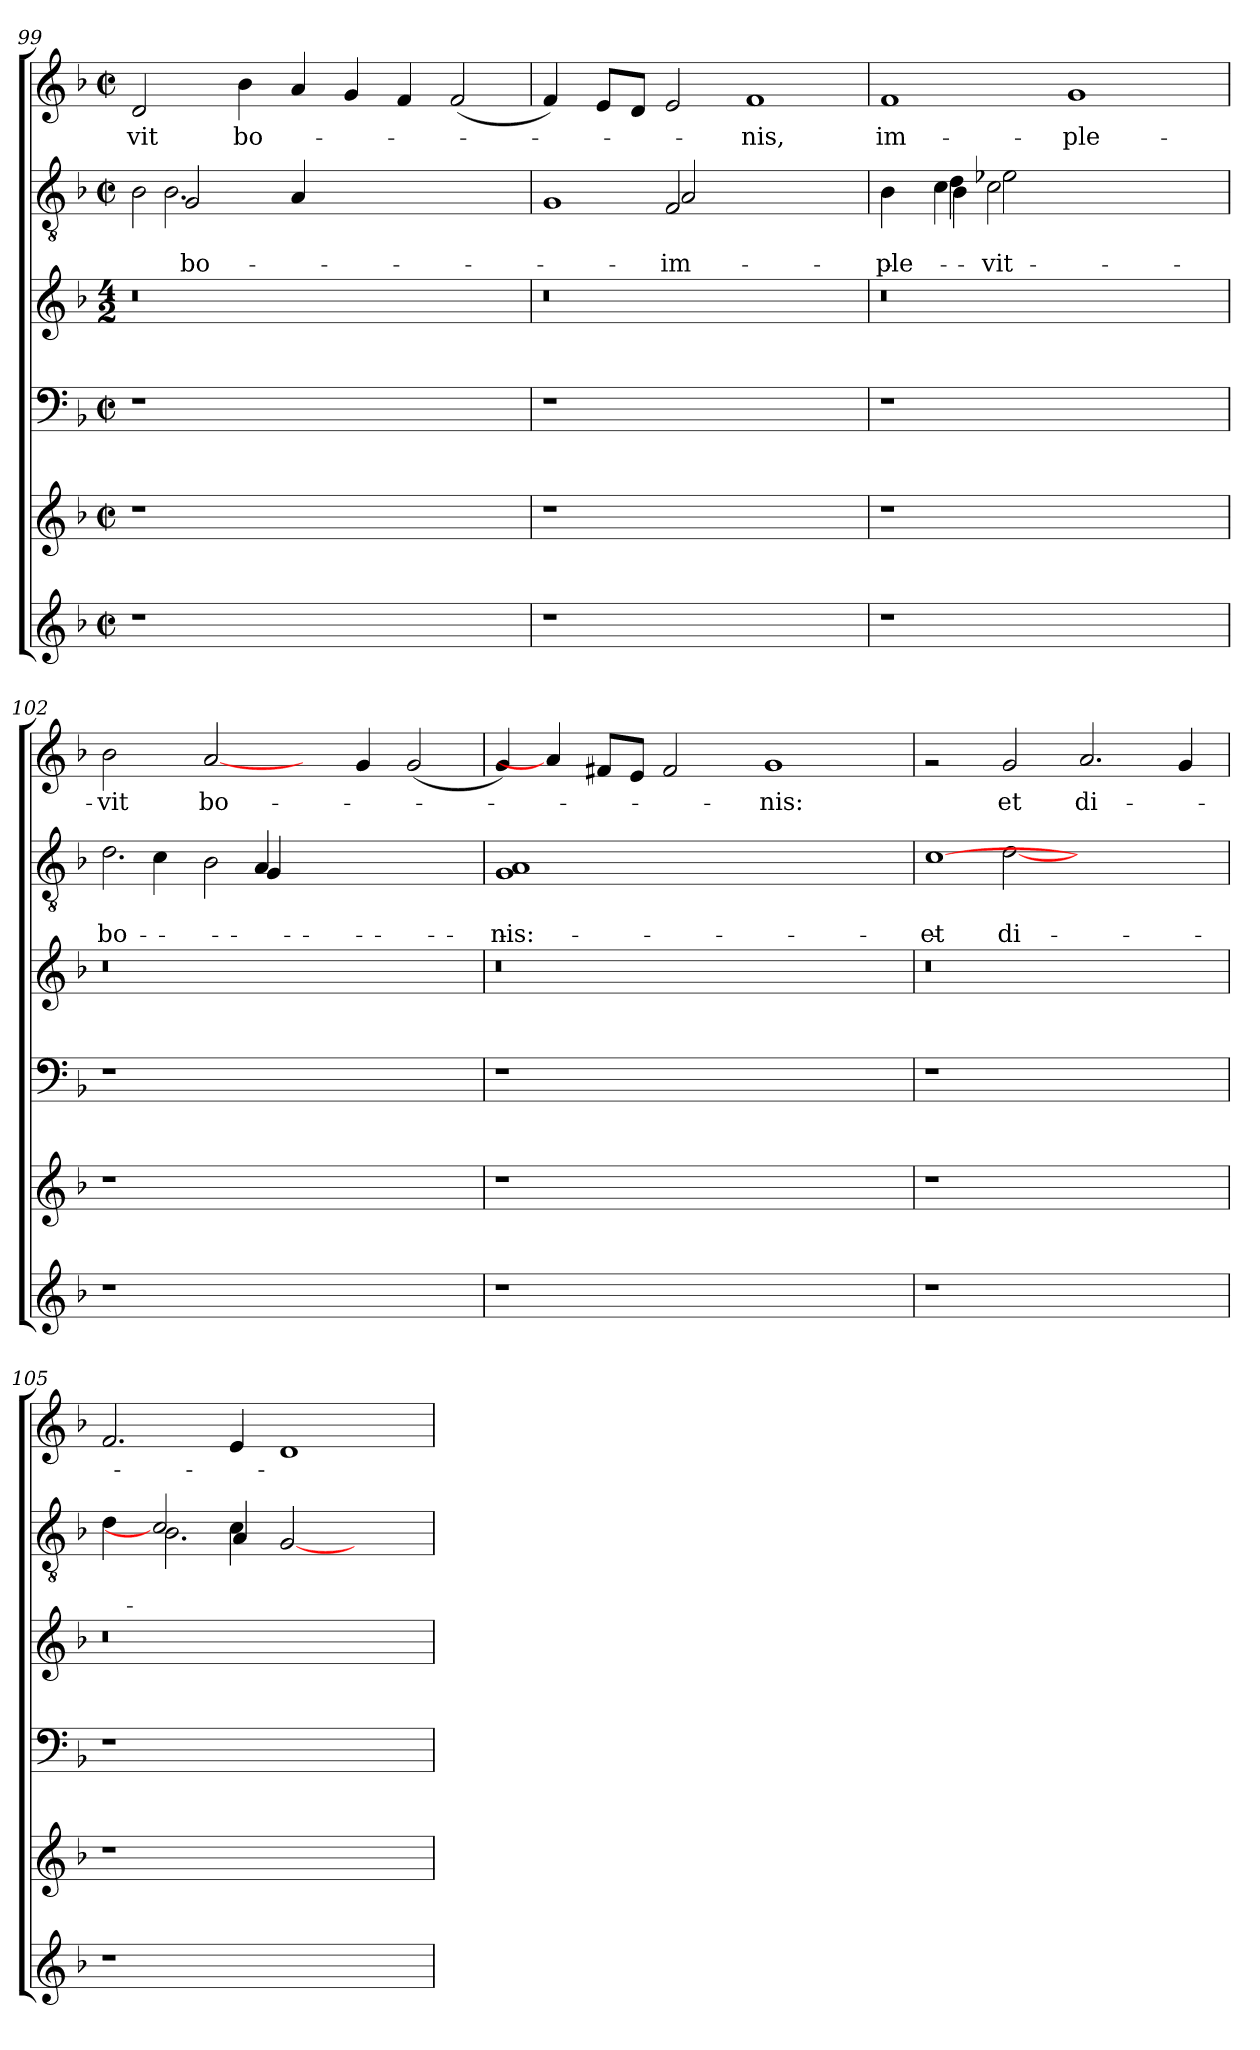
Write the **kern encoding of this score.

**kern	**kern	**kern	**kern	**kern	**text	**text	**kern	**text
*part6	*part5	*part4	*part3	*part2	*part2	*part2	*part1	*part1
*staff6	*staff5	*staff4	*staff3	*staff2	*staff2	*staff2	*staff1	*staff1
*clefG2	*clefG2	*clefF4	*clefG2	*clefGv2	*	*	*clefG2	*
*k[b-]	*k[b-]	*k[b-]	*k[b-]	*k[b-]	*	*	*k[b-]	*
*F:	*F:	*F:	*F:	*F:	*	*	*F:	*
*M2/2	*M2/2	*M2/2	*M4/2	*M2/2	*	*	*M2/2	*
*met(c|)	*met(c|)	*met(c|)	*	*met(c|)	*	*	*met(c|)	*
=99	=99	=99	=99	=99	=99	=99	=99	=99
*	*	*	*	*^	*	*	*	*
*	*	*	*	*	*^	*	*	*	*
!	!	!	!	!	!	!	!	!	!	!LO:LY:b
1r	1r	1r	0r	2B-\	4ryy	4ryy	.	.	2d/	-vit
!	!	!	!	!	!	!	!	!LO:LY:b	!	!
!	!	!	!	!	!	!	!	!LO:LY:b	!	!
.	.	.	.	.	2G/	2.B-\	.	bo-	.	.
!	!	!	!	!	!	!	!	!	!	!LO:LY:b
.	.	.	.	1ryy	.	.	.	.	4b-\	bo-
.	.	.	.	.	4A/	.	.	.	4a/	.
1ryy	1ryy	1ryy	.	.	1ryy	1ryy	.	.	4g/	.
.	.	.	.	.	.	.	.	.	4f/	.
.	.	.	.	2ryy	.	.	.	.	(<2f/	.
=100	=100	=100	=100	=100	=100	=100	=100	=100	=100	=100
1r	1r	1r	0r	1G	2ryy	2ryy	.	.	4f/)	.
.	.	.	.	.	.	.	.	.	8e/L	.
.	.	.	.	.	.	.	.	.	8d/J	.
!	!	!	!	!	!	!	!	!LO:LY:b	!	!
!	!	!	!	!	!	!	!	!LO:LY:b	!	!
.	.	.	.	.	2F/	2A/	.	im-	2e/	.
!	!	!	!	!	!	!	!	!	!	!LO:LY:b
1ryy	1ryy	1ryy	.	1ryy	1ryy	1ryy	.	.	1f	-nis,
=101	=101	=101	=101	=101	=101	=101	=101	=101	=101	=101
!	!	!	!	!	!	!	!	!LO:LY:b	!	!LO:LY:b
1r	1r	1r	0r	4B-\	4ryy	4ryy	.	-ple-	1f	im-
.	.	.	.	4c\	4d\	4B-\	.	.	.	.
!	!	!	!	!	!	!	!	!LO:LY:b	!	!
.	.	.	.	2c\	1ryy	2e-\	.	-vit	.	.
!	!	!	!	!	!	!	!	!	!	!LO:LY:b
1ryy	1ryy	1ryy	.	1ryy	.	1ryy	.	.	1g	-ple-
.	.	.	.	.	2ryy	.	.	.	.	.
=102	=102	=102	=102	=102	=102	=102	=102	=102	=102	=102
!	!	!	!	!	!	!	!	!LO:LY:b	!	!LO:LY:b
1r	1r	1r	0r	2.d\	4ryy	2.ryy	.	bo-	2b-\	-vit
.	.	.	.	.	4c\	.	.	.	.	.
!	!	!	!	!	!	!	!	!	!	!LO:LY:b
.	.	.	.	.	2B-\	.	.	.	[2a/	bo-
.	.	.	.	4A/	.	4G/	.	.	.	.
1ryy	1ryy	1ryy	.	1ryy	1ryy	1ryy	.	.	4ryy	.
.	.	.	.	.	.	.	.	.	4g/	.
.	.	.	.	.	.	.	.	.	(<2g/	.
*	*	*	*	*v	*v	*v	*	*	*	*
=103	=103	=103	=103	=103	=103	=103	=103	=103
!	!	!	!	!	!	!LO:LY:b	!	!
1r	1r	1r	0r	1G 1A	.	-nis:	4g/)	.
.	.	.	.	.	.	.	4a/]	.
.	.	.	.	.	.	.	8f#/L	.
.	.	.	.	.	.	.	8e/J	.
.	.	.	.	.	.	.	2f#/	.
1ryy	1ryy	1ryy	.	1ryy	.	.	.	.
!	!	!	!	!	!	!	!	!LO:LY:b
.	.	.	.	.	.	.	1g	-nis:
4ryy	4ryy	4ryy	4ryy	4ryy	.	.	.	.
!!LO:LB:g=z
=104	=104	=104	=104	=104	=104	=104	=104	=104
!	!	!	!	!	!	!LO:LY:b	!	!
*	*	*	*	*^	*	*	*	*
1r	1r	1r	0r	[1c	2ryy	.	et	2rg	.
!	!	!	!	!	!	!	!LO:LY:b	!	!LO:LY:b
.	.	.	.	.	[>2d\	.	di-	2g/	et
!	!	!	!	!	!	!	!	!	!LO:LY:b
1ryy	1ryy	1ryy	.	1ryy	1ryy	.	.	2.a/	di-
.	.	.	.	.	.	.	.	4g/	.
=105	=105	=105	=105	=105	=105	=105	=105	=105	=105
*	*	*	*	*	*^	*	*	*	*
1r	1r	1r	0r	4d\	4ryy	2.ryy	.	.	2.f/	.
.	.	.	.	2c]	2.B-\	.	.	.	.	.
.	.	.	.	4c\	.	4A/	.	.	4e/	.
1ryy	1ryy	1ryy	.	[<2G/	2ryy	2ryy	.	.	1d	.
.	.	.	.	2ryy	2ryy	2ryy	.	.	.	.
*	*	*	*	*v	*v	*v	*	*	*	*
=	=	=	=	=	=	=	=	=
*-	*-	*-	*-	*-	*-	*-	*-	*-
